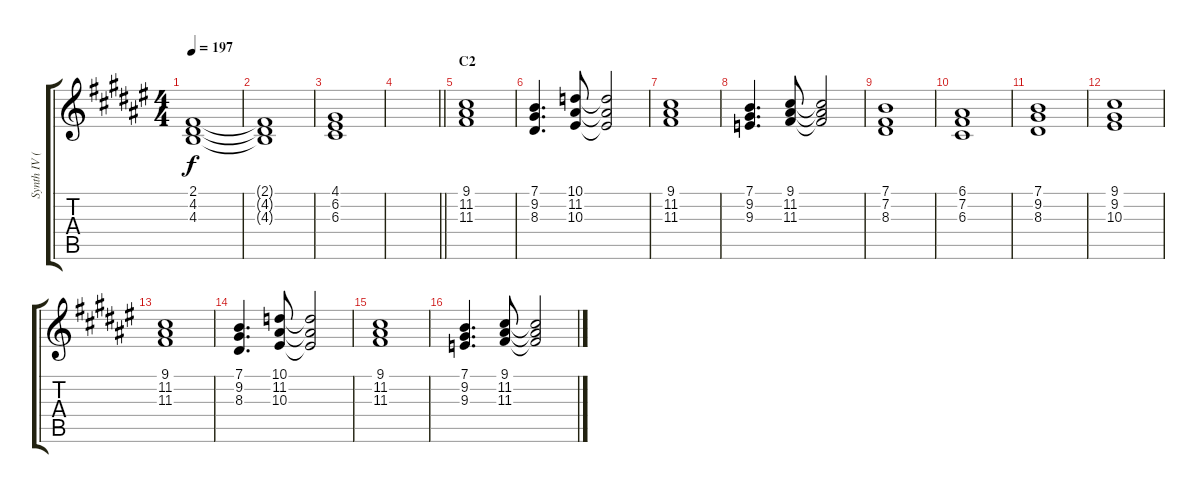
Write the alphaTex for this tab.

\track ("Synth IV (Kotobuki Tsumugi)" "Synth IV (") {instrument pad1newage}
\staff {score tabs}
\tuning (E4 B3 G3 D3 A2 E2) {hide}
\ts (4 4)
\tempo 197
\clef g2
\ks f#
(2.1 4.2 4.3).1{dy f} |
(2.1{t} 4.2{t} 4.3{t}).1 |
(4.1 6.2 6.3).1 |
\barLineRight lightlight
|
\section ("" "C2")
(9.1 11.2 11.3).1 |
(7.1 9.2 8.3).4{d} (10.1 11.2 10.3).8 (10.1{t} 11.2{t} 10.3{t}).2 |
(9.1 11.2 11.3).1 |
(7.1 9.2 9.3).4{d} (9.1 11.2 11.3).8 (9.1{t} 11.2{t} 11.3{t}).2 |
(7.1 7.2 8.3).1 |
(6.1 7.2 6.3).1 |
(7.1 9.2 8.3).1 |
(9.1 9.2 10.3).1 |
(9.1 11.2 11.3).1 |
(7.1 9.2 8.3).4{d} (10.1 11.2 10.3).8 (10.1{t} 11.2{t} 10.3{t}).2 |
(9.1 11.2 11.3).1 |
(7.1 9.2 9.3).4{d} (9.1 11.2 11.3).8 (9.1{t} 11.2{t} 11.3{t}).2
